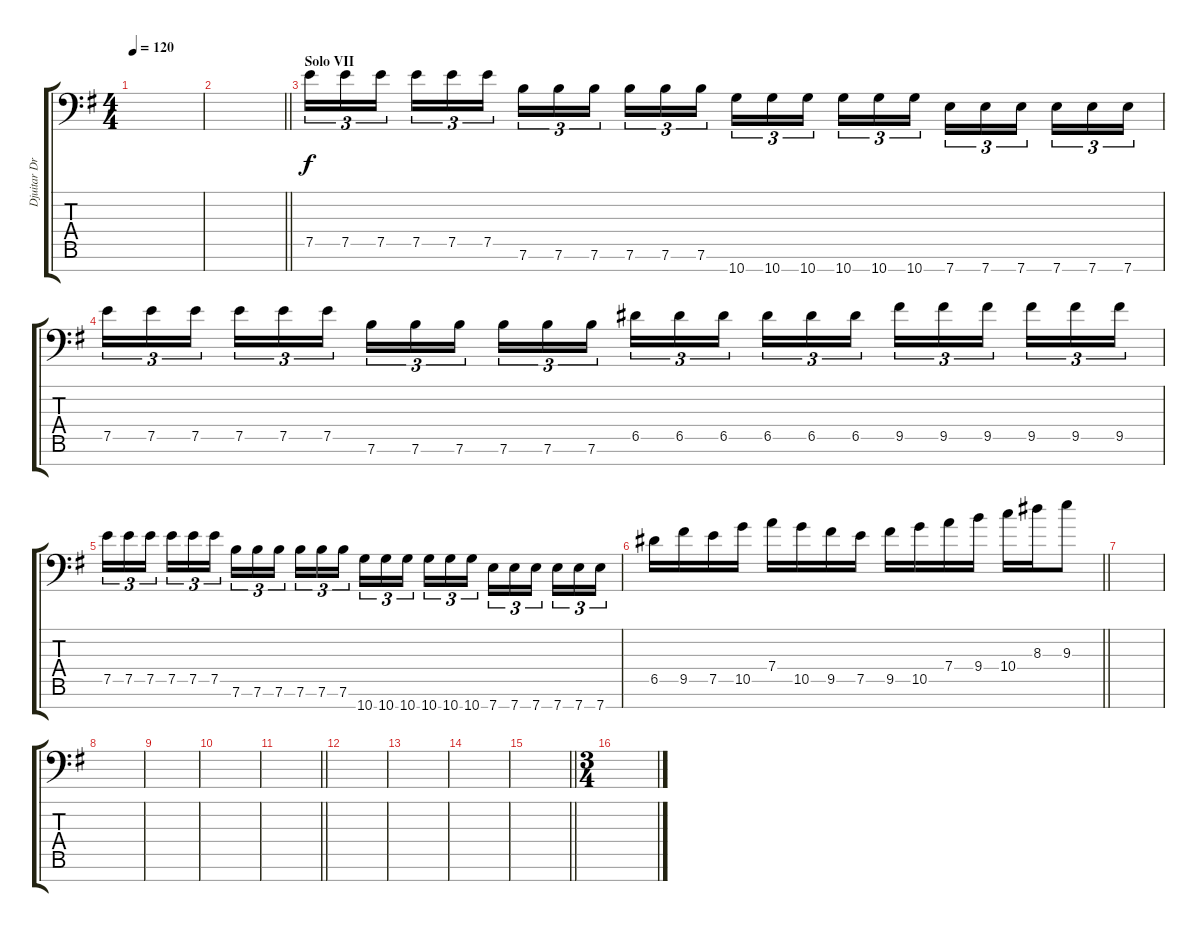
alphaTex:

\track ("Djuitar Dropped A" "Djuitar Dr") {instrument distortionguitar}
\staff {score tabs}
\tuning (E4 B3 G3 D3 A2 E2 A1) {hide}
\ts (4 4)
\tempo 120
\clef f4
\ks eminor
|
\barLineRight lightlight
|
\section ("" "Solo VII")
7.5.16{tu (3 2)} 7.5.16{tu (3 2)} 7.5.16{tu (3 2) beam splitsecondary} 7.5.16{tu (3 2)} 7.5.16{tu (3 2)} 7.5.16{tu (3 2)} 7.6.16{tu (3 2)} 7.6.16{tu (3 2)} 7.6.16{tu (3 2) beam splitsecondary} 7.6.16{tu (3 2)} 7.6.16{tu (3 2)} 7.6.16{tu (3 2)} 10.7.16{tu (3 2)} 10.7.16{tu (3 2)} 10.7.16{tu (3 2) beam splitsecondary} 10.7.16{tu (3 2)} 10.7.16{tu (3 2)} 10.7.16{tu (3 2)} 7.7.16{tu (3 2)} 7.7.16{tu (3 2)} 7.7.16{tu (3 2) beam splitsecondary} 7.7.16{tu (3 2)} 7.7.16{tu (3 2)} 7.7.16{tu (3 2)} |
7.5.16{tu (3 2)} 7.5.16{tu (3 2)} 7.5.16{tu (3 2) beam splitsecondary} 7.5.16{tu (3 2)} 7.5.16{tu (3 2)} 7.5.16{tu (3 2)} 7.6.16{tu (3 2)} 7.6.16{tu (3 2)} 7.6.16{tu (3 2) beam splitsecondary} 7.6.16{tu (3 2)} 7.6.16{tu (3 2)} 7.6.16{tu (3 2)} 6.5.16{tu (3 2)} 6.5.16{tu (3 2)} 6.5.16{tu (3 2) beam splitsecondary} 6.5.16{tu (3 2)} 6.5.16{tu (3 2)} 6.5.16{tu (3 2)} 9.5.16{tu (3 2)} 9.5.16{tu (3 2)} 9.5.16{tu (3 2) beam splitsecondary} 9.5.16{tu (3 2)} 9.5.16{tu (3 2)} 9.5.16{tu (3 2)} |
7.5.16{tu (3 2)} 7.5.16{tu (3 2)} 7.5.16{tu (3 2) beam splitsecondary} 7.5.16{tu (3 2)} 7.5.16{tu (3 2)} 7.5.16{tu (3 2)} 7.6.16{tu (3 2)} 7.6.16{tu (3 2)} 7.6.16{tu (3 2) beam splitsecondary} 7.6.16{tu (3 2)} 7.6.16{tu (3 2)} 7.6.16{tu (3 2)} 10.7.16{tu (3 2)} 10.7.16{tu (3 2)} 10.7.16{tu (3 2) beam splitsecondary} 10.7.16{tu (3 2)} 10.7.16{tu (3 2)} 10.7.16{tu (3 2)} 7.7.16{tu (3 2)} 7.7.16{tu (3 2)} 7.7.16{tu (3 2) beam splitsecondary} 7.7.16{tu (3 2)} 7.7.16{tu (3 2)} 7.7.16{tu (3 2)} |
\barLineRight lightlight
6.5.16 9.5.16 7.5.16 10.5.16 7.4.16 10.5.16 9.5.16 7.5.16 9.5.16 10.5.16 7.4.16 9.4.16 10.4.16 8.3.16 9.3.8 |
|
|
|
|
\barLineRight lightlight
|
|
|
|
\barLineRight lightlight
|
\ts (3 4)
